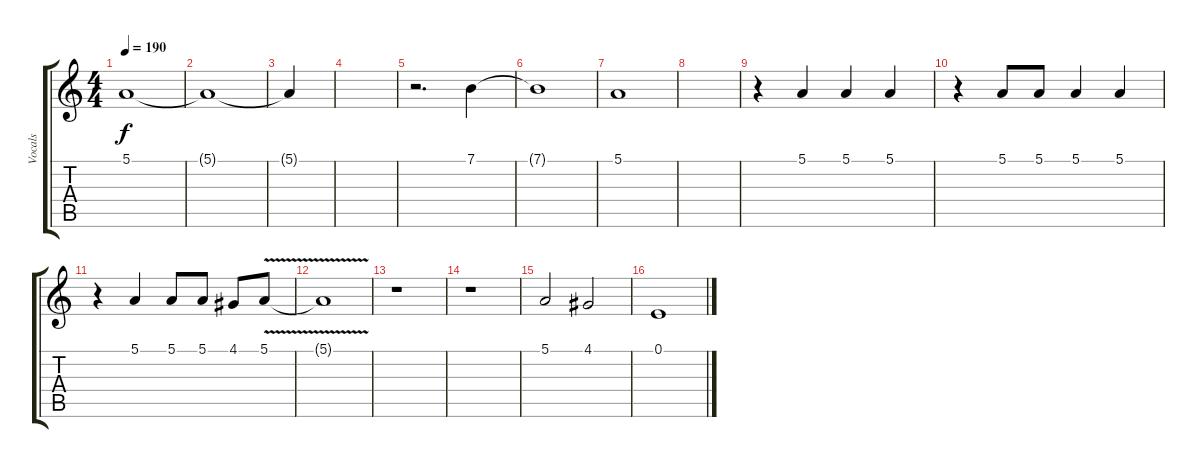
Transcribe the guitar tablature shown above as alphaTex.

\track ("Vocals" "Vocals") {instrument altosax}
\staff {score tabs}
\tuning (E4 B3 G3 D3 A2 E2) {hide}
\ts (4 4)
\tempo 190
\clef g2
\ks c
5.1.1{dy f} |
5.1{t}.1 |
5.1{t}.4 |
|
r.2{d} 7.1.4 |
7.1{t}.1 |
5.1.1 |
|
r.4 5.1.4 5.1.4 5.1.4 |
r.4 5.1.8 5.1.8 5.1.4 5.1.4 |
r.4 5.1.4 5.1.8 5.1.8 4.1.8 5.1{v}.8 |
5.1{t}.1 |
r.1 |
r.1 |
5.1.2 4.1.2 |
0.1.1
